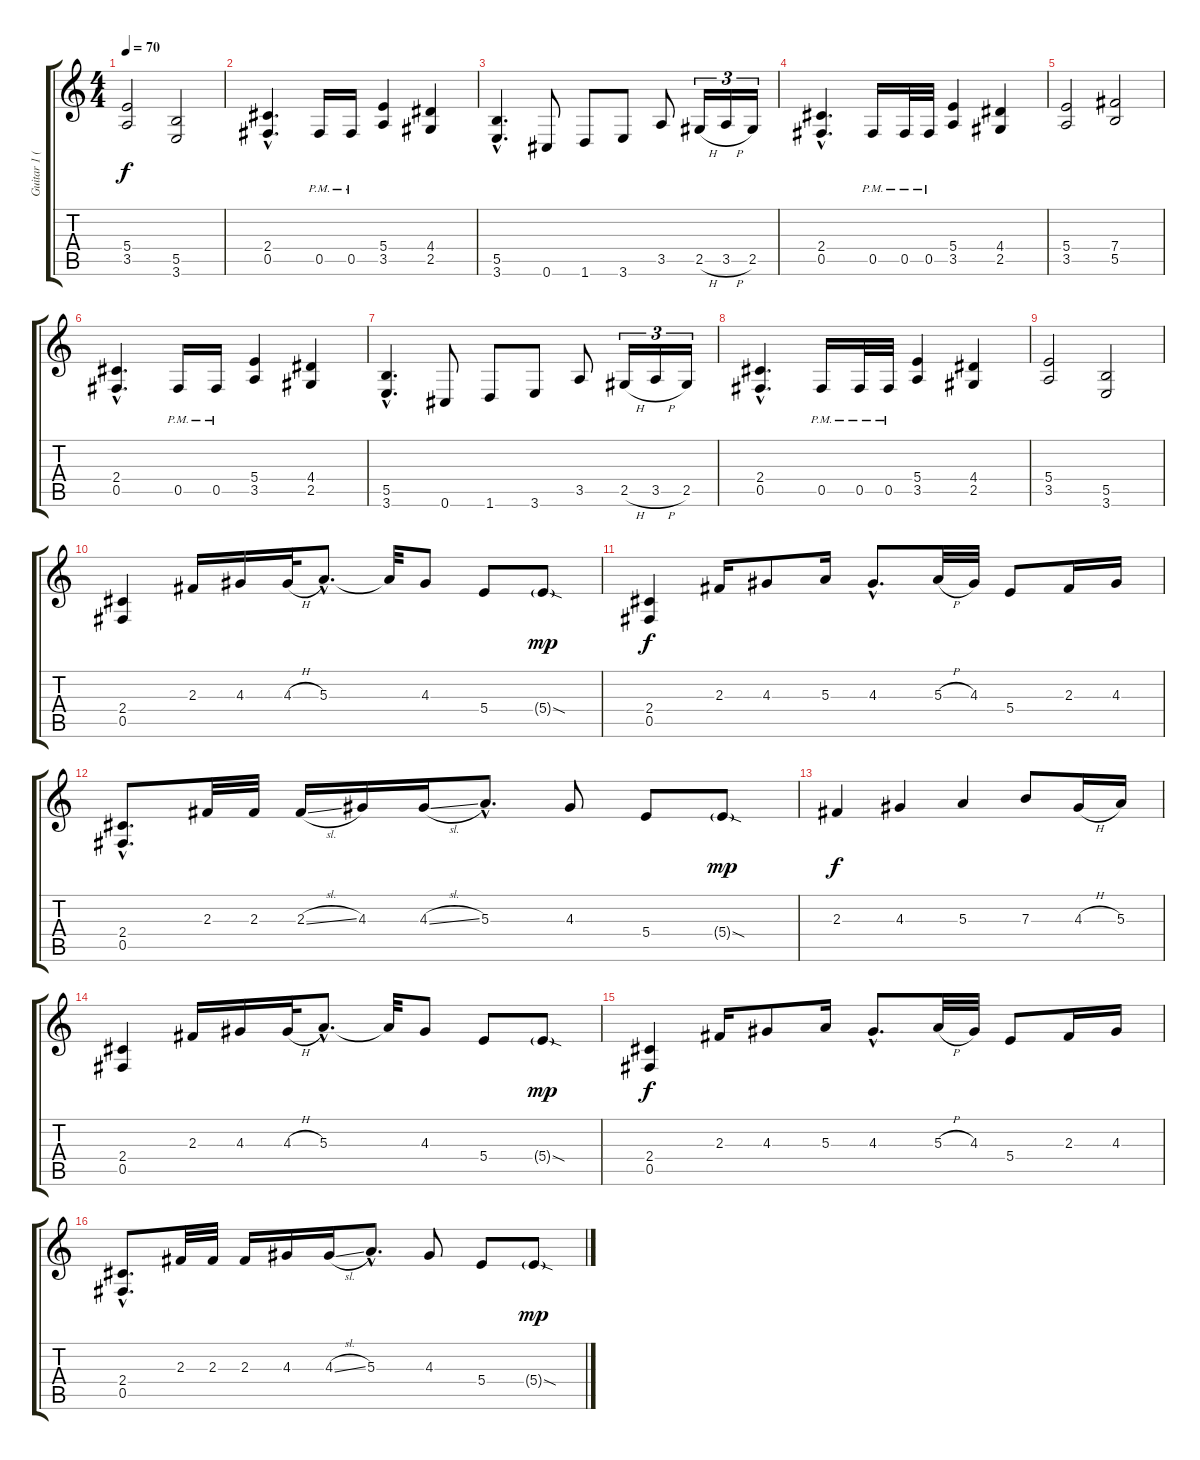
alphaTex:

\track ("Guitar 1 (Distortion)" "Guitar 1 (") {instrument distortionguitar}
\staff {score tabs}
\tuning (Db4 Ab3 E3 B2 Gb2 Db2) {hide}
\ts (4 4)
\tempo 70
\clef g2
\ks c
(5.4 3.5).2{dy f} (5.5 3.6).2 |
(2.4{hac} 0.5{hac}).4{d} 0.5{pm}.16 0.5{pm}.16 (5.4 3.5).4 (4.4 2.5).4 |
(5.5{hac} 3.6{hac}).4{d} 0.6.8 1.6.8 3.6.8 3.5.8 2.5{h}.16{tu (3 2)} 3.5{h}.16{tu (3 2)} 2.5.16{tu (3 2)} |
(2.4{hac} 0.5{hac}).4{d} 0.5{pm}.16 0.5{pm}.32 0.5{pm}.32 (5.4 3.5).4 (4.4 2.5).4 |
(5.4 3.5).2 (7.4 5.5).2 |
(2.4{hac} 0.5{hac}).4{d} 0.5{pm}.16 0.5{pm}.16 (5.4 3.5).4 (4.4 2.5).4 |
(5.5{hac} 3.6{hac}).4{d} 0.6.8 1.6.8 3.6.8 3.5.8 2.5{h}.16{tu (3 2)} 3.5{h}.16{tu (3 2)} 2.5.16{tu (3 2)} |
(2.4{hac} 0.5{hac}).4{d} 0.5{pm}.16 0.5{pm}.32 0.5{pm}.32 (5.4 3.5).4 (4.4 2.5).4 |
(5.4 3.5).2 (5.5 3.6).2 |
(2.4 0.5).4 2.3.16 4.3.16 4.3{h}.32 5.3{hac}.8{d} 5.3{t}.32 4.3.8 5.4.8 5.4{sod g}.8{dy mp} |
(2.4 0.5).4{dy f} 2.3.16 4.3.8 5.3.16 4.3{hac}.8{d} 5.3{h}.32 4.3.32 5.4.8 2.3.16 4.3.16 |
(2.4{hac} 0.5{hac}).8{d} 2.3.32 2.3.32 2.3{sl}.16 4.3.16 4.3{sl}.16 5.3{hac}.8{d} 4.3.8 5.4.8 5.4{sod g}.8{dy mp} |
2.3.4{dy f} 4.3.4 5.3.4 7.3.8 4.3{h}.16 5.3.16 |
(2.4 0.5).4 2.3.16 4.3.16 4.3{h}.32 5.3{hac}.8{d} 5.3{t}.32 4.3.8 5.4.8 5.4{sod g}.8{dy mp} |
(2.4 0.5).4{dy f} 2.3.16 4.3.8 5.3.16 4.3{hac}.8{d} 5.3{h}.32 4.3.32 5.4.8 2.3.16 4.3.16 |
(2.4{hac} 0.5{hac}).8{d} 2.3.32 2.3.32 2.3.16 4.3.16 4.3{sl}.16 5.3{hac}.8{d} 4.3.8 5.4.8 5.4{sod g}.8{dy mp}
